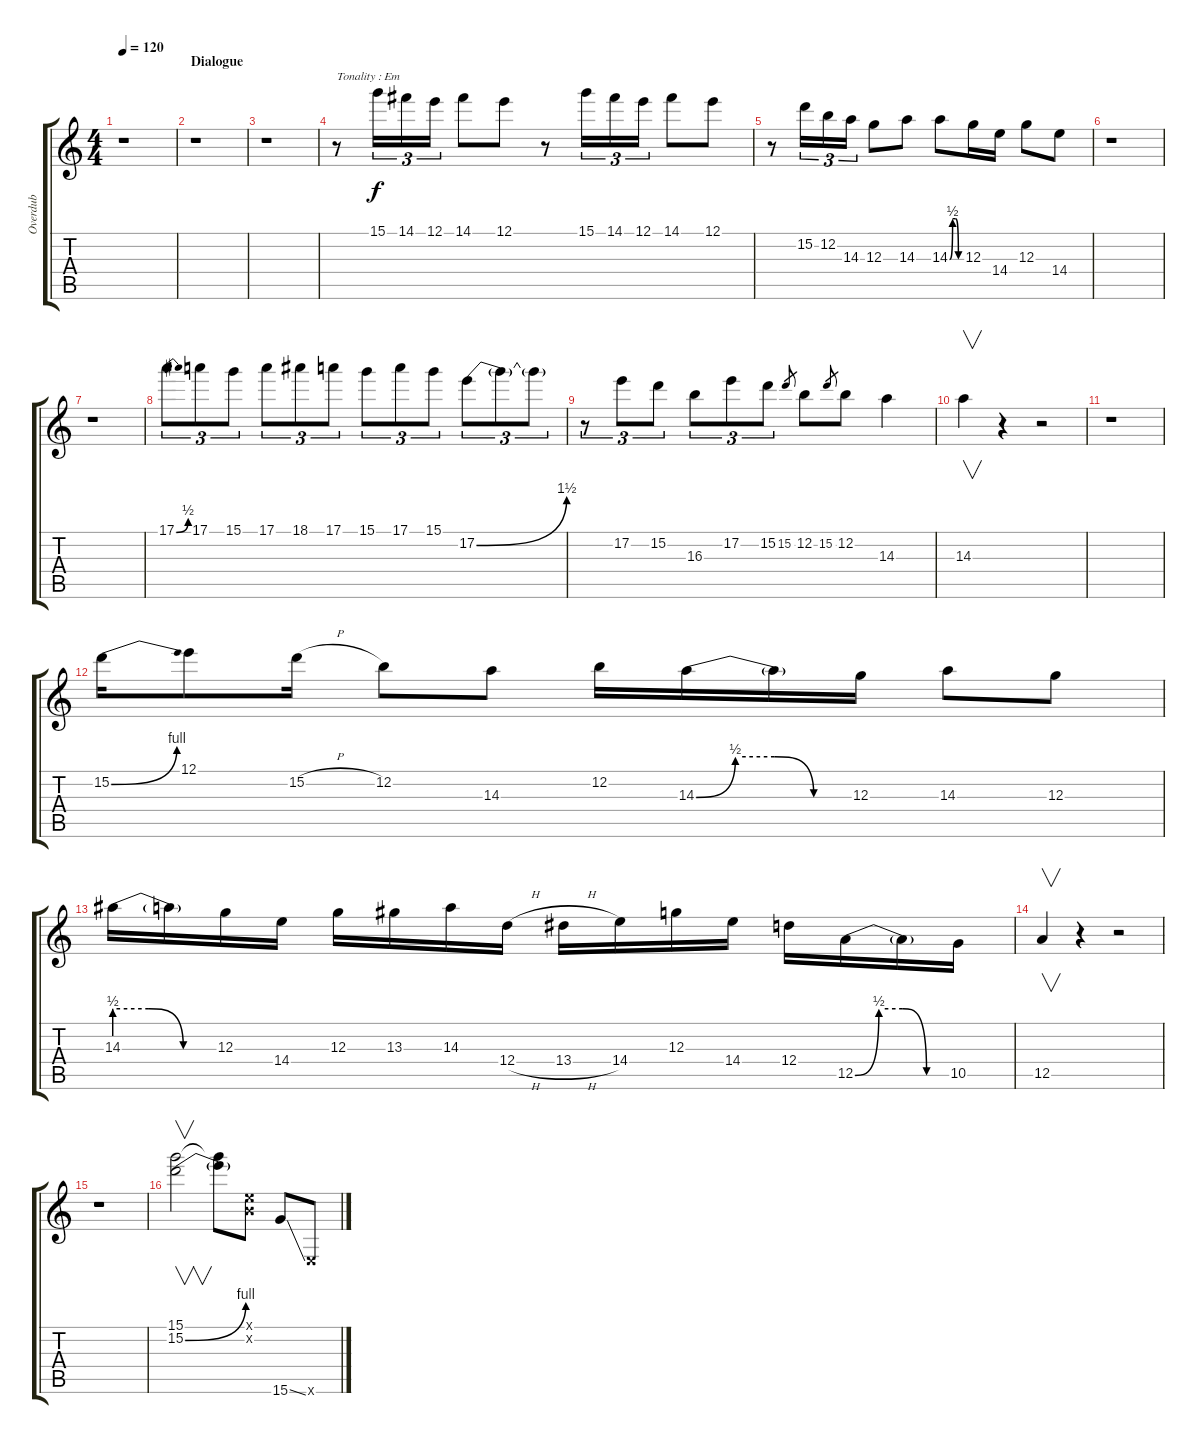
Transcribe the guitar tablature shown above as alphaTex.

\track ("Overdub" "Overdub") {instrument fretlessbass}
\staff {score tabs}
\tuning (E4 B3 G3 D3 A2 E2) {hide}
\ts (4 4)
\tempo 120
\clef g2
\ks c
r.1{dy f} |
\section ("" "Dialogue")
r.1 |
r.1 |
r.8{txt "Tonality : Em"} 15.1.16{tu (3 2)} 14.1.16{tu (3 2)} 12.1.16{tu (3 2)} 14.1.8 12.1.8 r.8 15.1.16{tu (3 2)} 14.1.16{tu (3 2)} 12.1.16{tu (3 2)} 14.1.8 12.1.8 |
r.8 15.2.16{tu (3 2)} 12.2.16{tu (3 2)} 14.3.16{tu (3 2)} 12.3.8 14.3.8 14.3{be (custom 0 0 15 2 30 2 45 0 60 0)}.8 12.3.16 14.4.16 12.3.8 14.4.8 |
r.1 |
r.1 |
17.1{be (bend 0 0 60 2)}.8{tu (3 2)} 17.1.8{tu (3 2)} 15.1.8{tu (3 2)} 17.1.8{tu (3 2)} 18.1.8{tu (3 2)} 17.1.8{tu (3 2)} 15.1.8{tu (3 2)} 17.1.8{tu (3 2)} 15.1.8{tu (3 2)} 17.2{be (bend 0 0 60 6)}.8{tu (3 2)} 17.2{t}.8{tu (3 2)} 17.2{t}.8{tu (3 2)} |
r.8{tu (3 2)} 17.2.8{tu (3 2)} 15.2.8{tu (3 2)} 16.3.8{tu (3 2)} 17.2.8{tu (3 2)} 15.2.8{tu (3 2)} 15.2.8{gr} 12.2.8 15.2.8{gr} 12.2.8 14.3.4 |
14.3.4{v} r.4 r.2 |
r.1 |
15.2{be (bend 0 0 60 4)}.16 12.1.8 15.2{h}.16 12.2.8 14.3.8 12.2.16 14.3{be (custom 0 0 15 2 30 2 45 0 60 0)}.16 14.3{t}.16 12.3.16 14.3.8 12.3.8 |
14.3{be (custom 0 2 20 2 40 0 60 0)}.16 14.3{t}.16 12.3.16 14.4.16 12.3.16 13.3.16 14.3.16 12.4{h}.16 13.4{h}.16 14.4.16 12.3.16 14.4.16 12.4.16 12.5{be (custom 0 0 15 2 30 2 45 0 60 0)}.16 12.5{t}.16 10.5.16 |
12.5.4{v} r.4 r.2 |
r.1 |
(15.1 15.2{be (bend 0 0 60 4)}).2{v} (15.1{t} 15.2{t}).8 (0.1{x} 0.2{x}).8 15.6{ss}.8 0.6{x}.8
